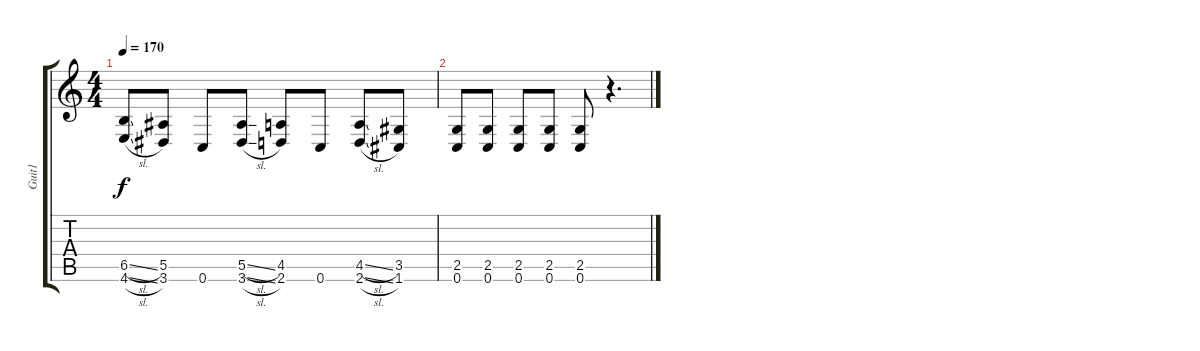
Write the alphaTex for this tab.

\track ("Guit1" "Guit1") {instrument distortionguitar}
\staff {score tabs}
\tuning (C4 G3 Eb3 Bb2 F2 C2) {hide}
\ts (4 4)
\tempo 170
\clef g2
\ks c
(6.5{sl} 4.6{sl}).8{dy f} (5.5 3.6).8 0.6.8 (5.5{sl} 3.6{sl}).8 (4.5 2.6).8 0.6.8 (4.5{sl} 2.6{sl}).8 (3.5 1.6).8 |
(2.5 0.6).8 (2.5 0.6).8 (2.5 0.6).8 (2.5 0.6).8 (2.5 0.6).8 r.4{d}
